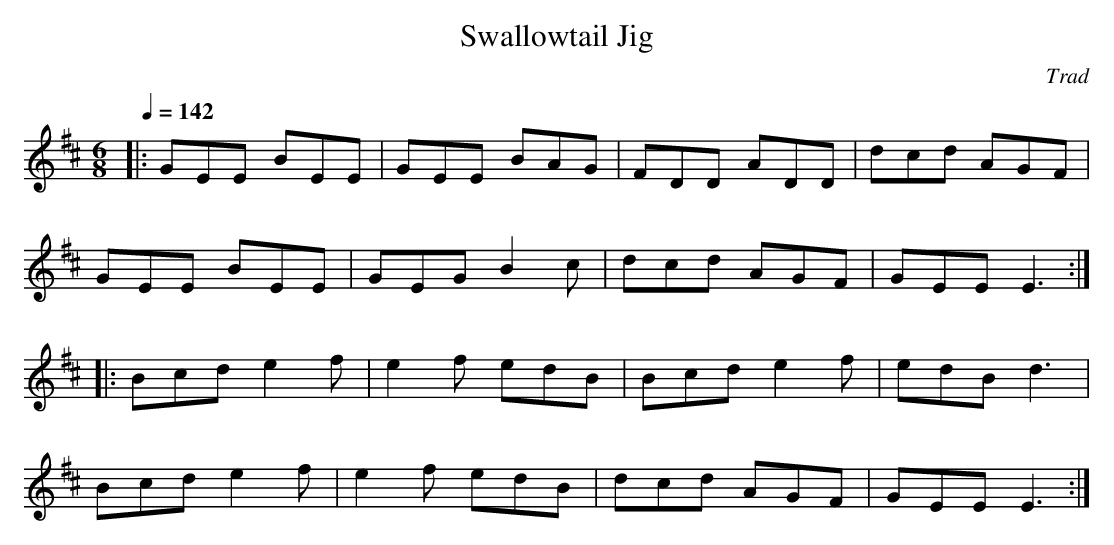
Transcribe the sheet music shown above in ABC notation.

X:1
T:Swallowtail Jig
C:Trad
M:6/8
Q:1/4= 142
K:D
|: GEE BEE|GEE BAG|FDD ADD| dcd AGF|
GEE BEE|GEG B2c|dcd AGF|GEE E3 :|
|:Bcd e2 f|e2 f edB|Bcd e2 f|edB d3|
Bcd e2 f|e2 f edB|dcd AGF|GEE E3 :|
